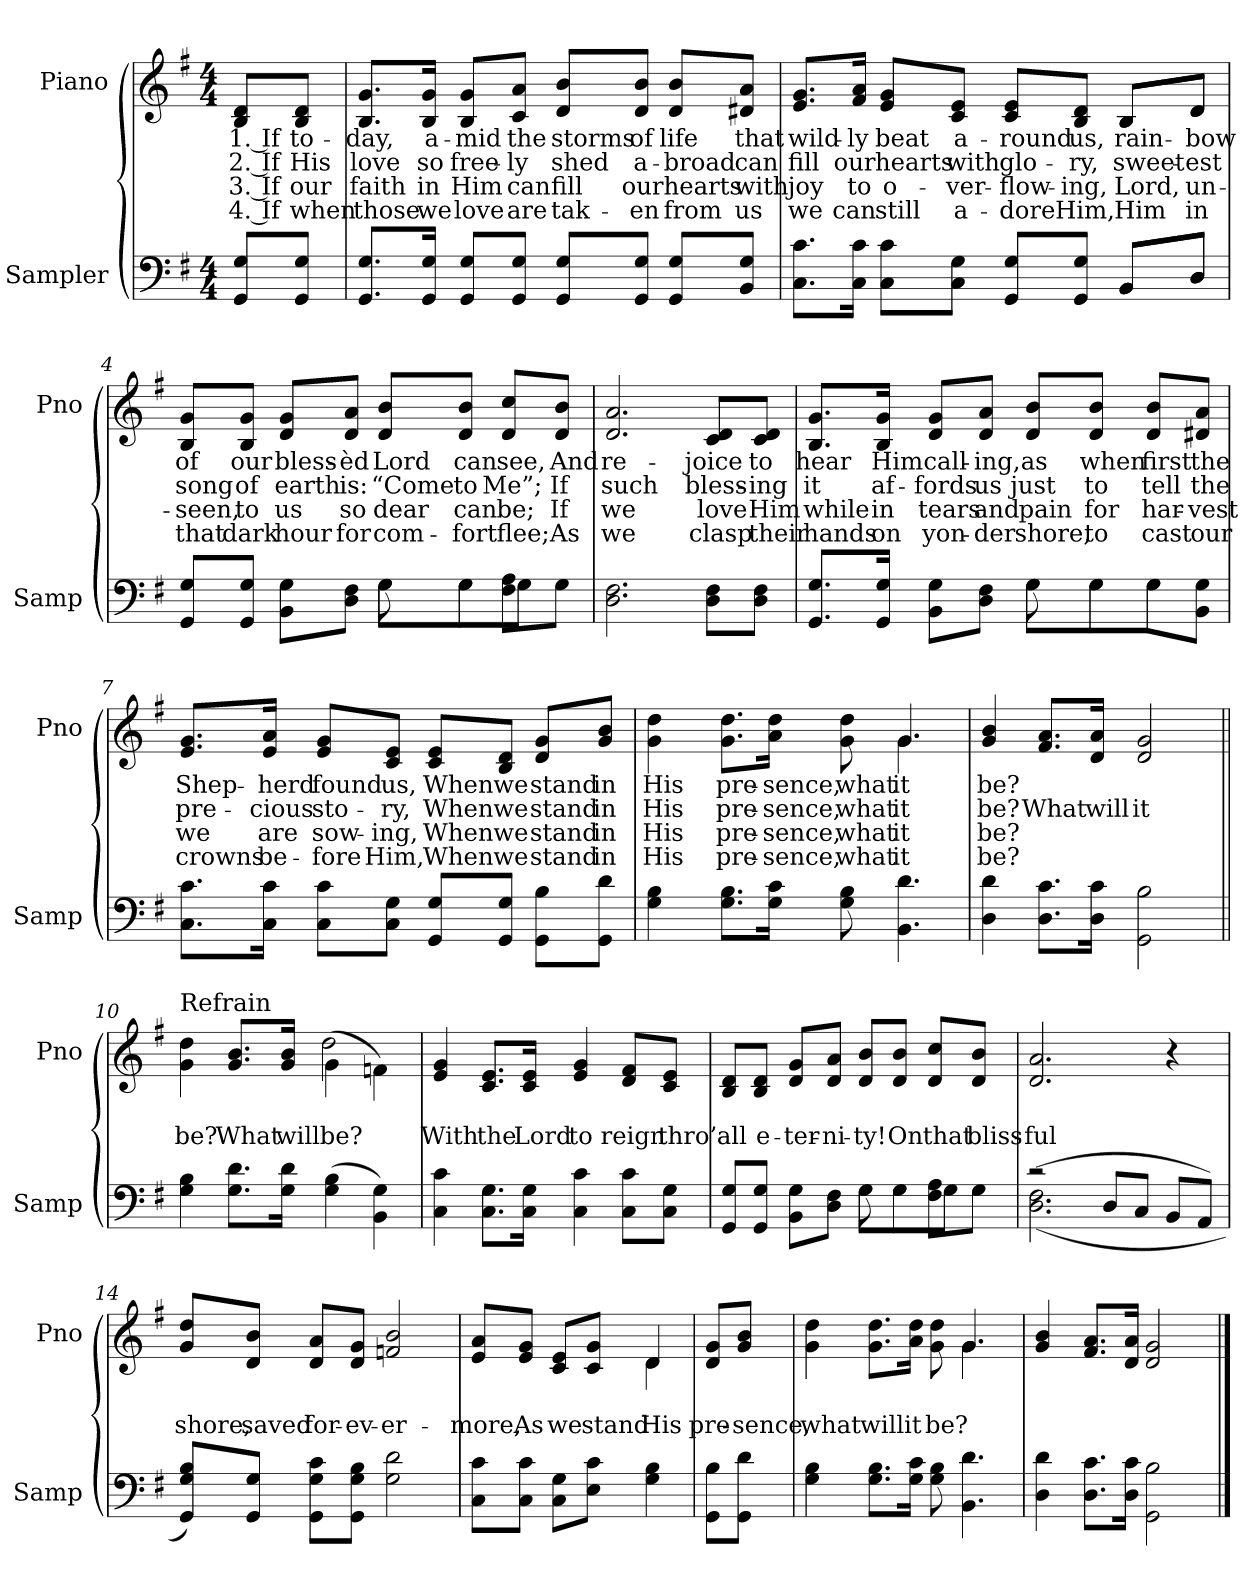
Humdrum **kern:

**kern	**kern	**text	**text	**text	**text
*part2	*part1	*part1	*part1	*part1	*part1
*staff2	*staff1	*staff1	*staff1	*staff1	*staff1
*I"Sampler	*I"Piano	*	*	*	*
*I'Samp	*I'Pno	*	*	*	*
*clefF4	*clefG2	*	*	*	*
*k[f#]	*k[f#]	*	*	*	*
*G:	*G:	*	*	*	*
*M4/4	*M4/4	*	*	*	*
=1	=1	=1	=1	=1	=1
8GG/ 8G/L	8B/ 8d/L	1. If	2. If	3. If	4. If
8GG/ 8G/J	8B/ 8d/J	to-	His	our	when
=2	=2	=2	=2	=2	=2
8.GG/ 8.G/L	8.B/ 8.g/L	-day,	love	faith	those
16GG/ 16G/Jk	16B/ 16g/Jk	a-	so	in	we
8GG/ 8G/L	8B/ 8g/L	-mid	free-	Him	love
8GG/ 8G/J	8c/ 8a/J	the	-ly	can	are
8GG/ 8G/L	8d/ 8b/L	storms	shed	fill	tak-
8GG/ 8G/J	8d/ 8b/J	of	a-	our	-en
8GG/ 8G/L	8d/ 8b/L	life	-broad	hearts	from
8BB/ 8G/J	8d#X/ 8a/J	that	can	with	us
=3	=3	=3	=3	=3	=3
*^	*^	*	*	*	*
8.C\ 8.c\L	2.ryy	8.e/ 8.g/L	2.ryy	wild-	fill	joy	we
16C\ 16c\Jk	.	16f#/ 16a/Jk	.	-ly	our	to	can
8C\ 8c\L	.	8e/ 8g/L	.	beat	hearts	o-	still
8C\ 8G\J	.	8c/ 8e/J	.	a-	with	-ver-	a-
8GG/ 8G/L	.	8c/ 8e/L	.	-round	glo-	-flow-	-dore
8GG/ 8G/J	.	8B/ 8d/J	.	us,	-ry,	-ing,	Him,
8BB/L	8BB/L	8B/L	8B/L	rain-	sweet-	Lord,	Him
8D/J	8D/J	8d/J	8d/J	-bow	-est	un-	in
*	*	*v	*v	*	*	*	*
=4	=4	=4	=4	=4	=4	=4
8GG/ 8G/L	2ryy	8B/ 8g/L	of	song	-seen,	that
8GG/ 8G/J	.	8B/ 8g/J	our	of	to	dark
8BB\ 8G\L	.	8d/ 8g/L	bless-	earth	us	hour
8D\ 8F#\J	.	8d/ 8a/J	-èd	is:	so	for
8G\L	8G	8d/ 8b/L	Lord	“Come	dear	com-
8G\J	8G\L	8d/ 8b/J	can	to	can	-fort
8F#\ 8A\L	8G\J	8d/ 8cc/L	see,	Me”;	be;	flee;
8G\J	8ryy	8d/ 8b/J	And	If	If	As
*v	*v	*	*	*	*	*
=5	=5	=5	=5	=5	=5
2.D 2.F#	2.d 2.a	re-	such	we	we
8D\ 8F#\L	8c/ 8d/L	-joice	bless-	love	clasp
8D\ 8F#\J	8c/ 8d/J	to	-ing	Him	their
=6	=6	=6	=6	=6	=6
*^	*	*	*	*	*
8.GG/ 8.G/L	2ryy	8.B/ 8.g/L	hear	it	while	hands
16GG/ 16G/Jk	.	16B/ 16g/Jk	Him	af-	in	on
8BB\ 8G\L	.	8d/ 8g/L	call-	-fords	tears	yon-
8D\ 8F#\J	.	8d/ 8a/J	-ing,	us	and	-der
8G\L	8G	8d/ 8b/L	as	just	pain	shore,
8G\J	8G\L	8d/ 8b/J	when	to	for	to
8G\L	8G\J	8d/ 8b/L	first	tell	har-	cast
8BB\ 8G\J	8ryy	8d#X/ 8a/J	the	the	-vest	our
*v	*v	*	*	*	*	*
=7	=7	=7	=7	=7	=7
8.C\ 8.c\L	8.e/ 8.g/L	Shep-	pre-	we	crowns
16C\ 16c\Jk	16e/ 16a/Jk	-herd	-cious	are	be-
8C\ 8c\L	8e/ 8g/L	found	sto-	sow-	-fore
8C\ 8G\J	8c/ 8e/J	us,	-ry,	-ing,	Him,
8GG/ 8G/L	8c/ 8e/L	When	When	When	When
8GG/ 8G/J	8B/ 8d/J	we	we	we	we
8GG\ 8B\L	8d/ 8g/L	stand	stand	stand	stand
8GG\ 8d\J	8g/ 8b/J	in	in	in	in
=8	=8	=8	=8	=8	=8
*	*^	*	*	*	*
4G 4B	4g 4dd	8ryy	His	His	His	His
*	*v	*v	*	*	*	*
8.G\ 8.B\L	8.g\ 8.dd\L	pre-	pre-	pre-	pre-
16G\ 16c\Jk	16a\ 16dd\Jk	-sence,	-sence,	-sence,	-sence,
8G 8B	8g 8dd	what	what	what	what
*	*^	*	*	*	*
4.BB 4.d	4.g/	4.g	it	it	it	it
*	*v	*v	*	*	*	*
=9	=9	=9	=9	=9	=9
4D 4d	4g 4b	be?	be?	be?	be?
8.D\ 8.c\L	8.f#/ 8.a/L	.	What	.	.
16D\ 16c\Jk	16d/ 16a/Jk	.	will	.	.
2GG 2B	2d 2g	.	it	.	.
=10||	=10||	=10||	=10||	=10||	=10||
*	*^	*	*	*	*
!	!LO:TX:t=Refrain	!	!	!	!	!
4G 4B	4g 4dd	2ryy	.	be?	.	.
8.G\ 8.d\L	8.g/ 8.b/L	.	.	What	.	.
16G\ 16d\Jk	16g/ 16b/Jk	.	.	will	.	.
(4G 4B	(4g\	2dd	.	be?	.	.
4BB 4G)	4fn\)	.	.	.	.	.
*	*v	*v	*	*	*	*
=11	=11	=11	=11	=11	=11
4C 4c	4e 4g	.	With	.	.
8.C\ 8.G\L	8.c/ 8.e/L	.	the	.	.
16C\ 16G\Jk	16c/ 16e/Jk	.	Lord	.	.
4C 4c	4e 4g	.	to	.	.
8C\ 8c\L	8d/ 8f#/L	.	reign	.	.
8C\ 8G\J	8c/ 8e/J	.	thro’	.	.
=12	=12	=12	=12	=12	=12
*^	*	*	*	*	*
8GG/ 8G/L	2ryy	8B/ 8d/L	.	all	.	.
8GG/ 8G/J	.	8B/ 8d/J	.	e-	.	.
8BB\ 8G\L	.	8d/ 8g/L	.	-ter-	.	.
8D\ 8F#\J	.	8d/ 8a/J	.	-ni-	.	.
8G\L	8G	8d/ 8b/L	.	-ty!	.	.
8G\J	8G\L	8d/ 8b/J	.	On	.	.
8F#\ 8A\L	8G\J	8d/ 8cc/L	.	that	.	.
8G\J	8ryy	8d/ 8b/J	.	bliss-	.	.
=13	=13	=13	=13	=13	=13	=13
(2r	(2.D 2.F#	2.d 2.a	.	-ful	.	.
8D/L	.	.	.	.	.	.
8C/J	.	.	.	.	.	.
8BB/L	4ryy	4r	.	.	.	.
8AA/J)	.	.	.	.	.	.
*v	*v	*	*	*	*	*
=14	=14	=14	=14	=14	=14
8GG/ 8G/ 8B/L)	8g/ 8dd/L	.	shore,	.	.
8GG/ 8G/J	8d/ 8b/J	.	saved	.	.
8GG\ 8G\ 8c\L	8d/ 8a/L	.	for-	.	.
8GG\ 8G\ 8B\J	8d/ 8g/J	.	-ev-	.	.
2G 2d	2fn 2b	.	-er-	.	.
=15	=15	=15	=15	=15	=15
*	*^	*	*	*	*
8C\ 8c\L	8e/ 8a/L	2ryy	.	-more,	.	.
8C\ 8c\J	8e/ 8g/J	.	.	As	.	.
8C\ 8G\L	8c/ 8e/L	.	.	we	.	.
8E\ 8c\J	8c/ 8g/J	.	.	stand	.	.
4G 4B	4d/	4d	.	His	.	.
*	*v	*v	*	*	*	*
=16	=16	=16	=16	=16	=16
8GG\ 8B\L	8d/ 8g/L	.	pre-	.	.
8GG\ 8d\J	8g/ 8b/J	.	-sence,	.	.
=17	=17	=17	=17	=17	=17
*	*^	*	*	*	*
4G 4B	4g 4dd	8ryy	.	what	.	.
*	*v	*v	*	*	*	*
8.G\ 8.B\L	8.g\ 8.dd\L	.	will	.	.
16G\ 16c\Jk	16a\ 16dd\Jk	.	it	.	.
8G 8B	8g 8dd	.	be?	.	.
*	*^	*	*	*	*
4.BB 4.d	4.g/	4.g	.	.	.	.
*	*v	*v	*	*	*	*
=18	=18	=18	=18	=18	=18
4D 4d	4g 4b	.	.	.	.
8.D\ 8.c\L	8.f#/ 8.a/L	.	.	.	.
16D\ 16c\Jk	16d/ 16a/Jk	.	.	.	.
2GG 2B	2d 2g	.	.	.	.
==	==	==	==	==	==
*-	*-	*-	*-	*-	*-
